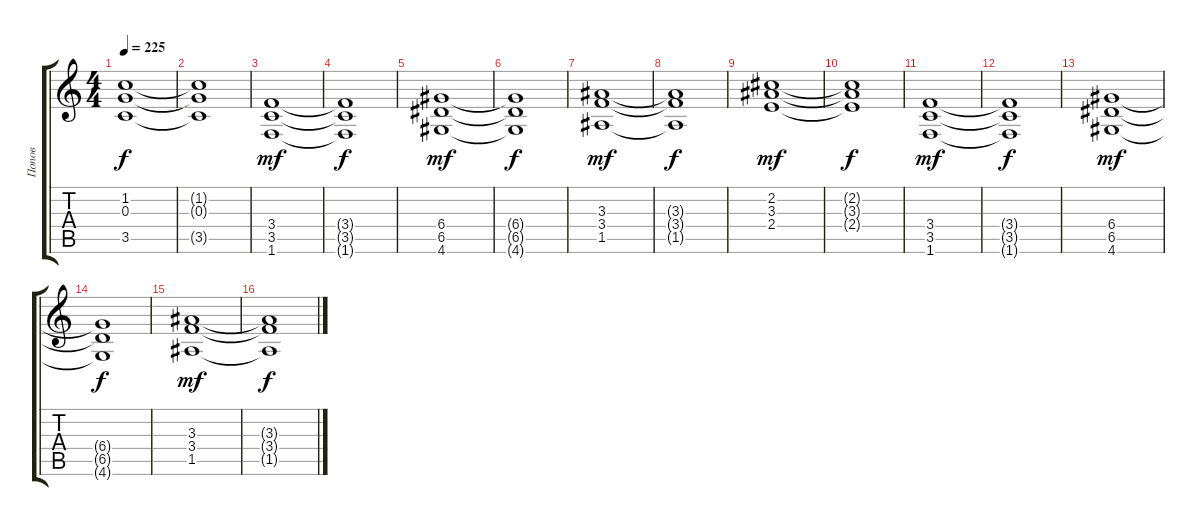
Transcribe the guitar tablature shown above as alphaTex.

\track ("Попов" "Попов") {instrument distortionguitar}
\staff {score tabs}
\tuning (E4 B3 G3 D3 A2 E2) {hide}
\ts (4 4)
\tempo 225
\clef g2
\ks c
(1.2{t} 0.3{t} 3.5{t}).1{dy f} |
(1.2{t} 0.3{t} 3.5{t}).1 |
(3.4 3.5 1.6).1{dy mf} |
(3.4{t} 3.5{t} 1.6{t}).1{dy f} |
(6.4 6.5 4.6).1{dy mf} |
(6.4{t} 6.5{t} 4.6{t}).1{dy f} |
(3.3 3.4 1.5).1{dy mf} |
(3.3{t} 3.4{t} 1.5{t}).1{dy f} |
(2.2 3.3 2.4).1{dy mf} |
(2.2{t} 3.3{t} 2.4{t}).1{dy f} |
(3.4 3.5 1.6).1{dy mf} |
(3.4{t} 3.5{t} 1.6{t}).1{dy f} |
(6.4 6.5 4.6).1{dy mf} |
(6.4{t} 6.5{t} 4.6{t}).1{dy f} |
(3.3 3.4 1.5).1{dy mf} |
(3.3{t} 3.4{t} 1.5{t}).1{dy f}
